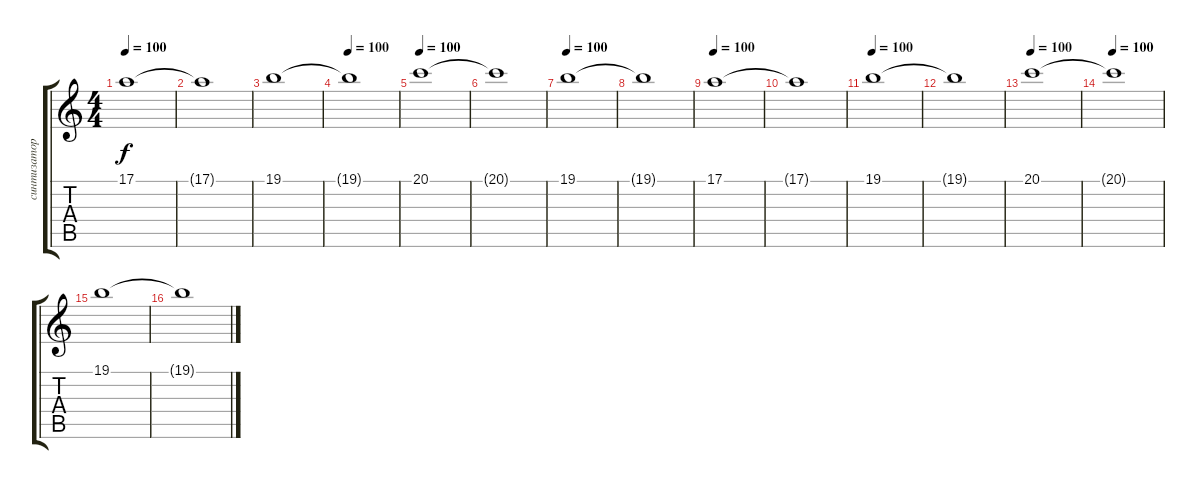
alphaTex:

\track ("синтизатор" "синтизатор") {instrument pad2warm}
\staff {score tabs}
\tuning (E4 B3 G3 D3 A2 E2) {hide}
\ts (4 4)
\tempo 100
\clef g2
\ks c
17.1.1{dy f volume 8} |
17.1{t}.1 |
19.1.1{volume 8} |
\tempo 100
19.1{t}.1 |
\tempo 100
20.1.1{volume 8} |
20.1{t}.1 |
\tempo 100
19.1.1{volume 8} |
19.1{t}.1{volume 3} |
\tempo 100
17.1.1{volume 8} |
17.1{t}.1 |
\tempo 100
19.1.1{volume 8} |
19.1{t}.1 |
\tempo 100
20.1.1{volume 8} |
\tempo 100
20.1{t}.1 |
19.1.1{volume 8} |
19.1{t}.1{volume 3}
